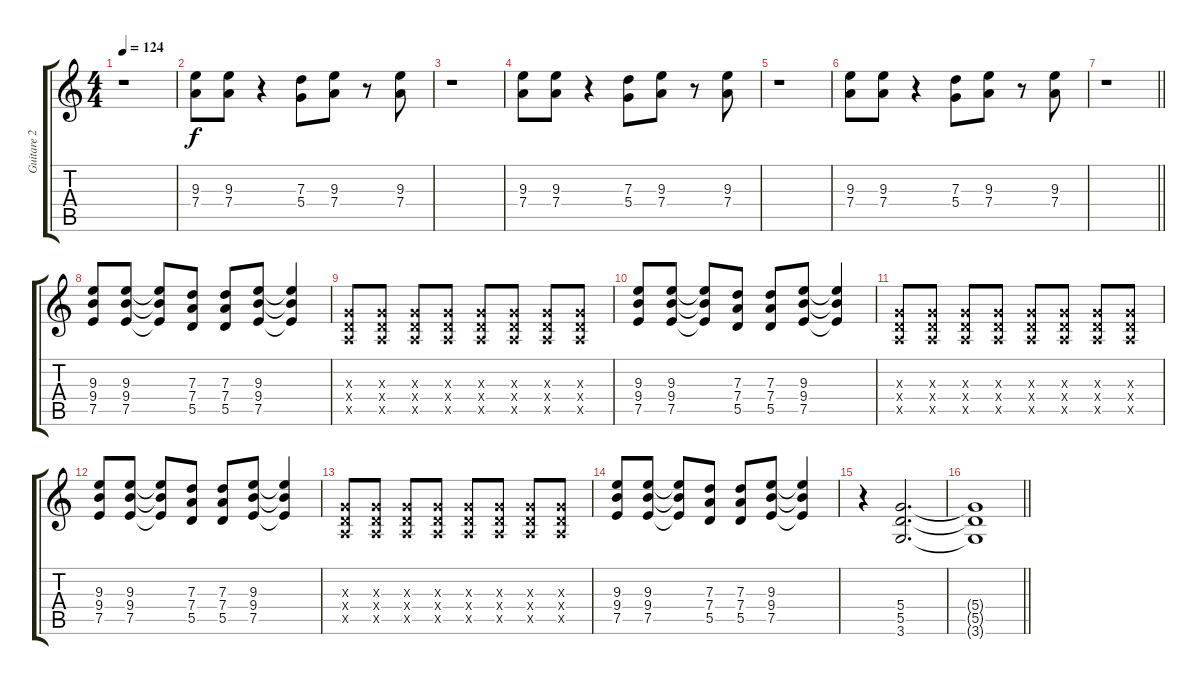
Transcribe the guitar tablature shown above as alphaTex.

\track ("Guitare 2" "Guitare 2") {instrument distortionguitar}
\staff {score tabs}
\tuning (E4 B3 G3 D3 A2 E2) {hide}
\ts (4 4)
\tempo 124
\clef g2
\ks c
r.1{dy f} |
(9.3 7.4).8 (9.3 7.4).8 r.4 (7.3 5.4).8 (9.3 7.4).8 r.8 (9.3 7.4).8 |
r.1 |
(9.3 7.4).8 (9.3 7.4).8 r.4 (7.3 5.4).8 (9.3 7.4).8 r.8 (9.3 7.4).8 |
r.1 |
(9.3 7.4).8 (9.3 7.4).8 r.4 (7.3 5.4).8 (9.3 7.4).8 r.8 (9.3 7.4).8 |
\barLineRight lightlight
r.1 |
(9.3 9.4 7.5).8 (9.3 9.4 7.5).8 (9.3{t} 9.4{t} 7.5{t}).8 (7.3 7.4 5.5).8 (7.3 7.4 5.5).8 (9.3 9.4 7.5).8 (9.3{t} 9.4{t} 7.5{t}).4 |
(0.3{x} 0.4{x} 0.5{x}).8 (0.3{x} 0.4{x} 0.5{x}).8 (0.3{x} 0.4{x} 0.5{x}).8 (0.3{x} 0.4{x} 0.5{x}).8 (0.3{x} 0.4{x} 0.5{x}).8 (0.3{x} 0.4{x} 0.5{x}).8 (0.3{x} 0.4{x} 0.5{x}).8 (0.3{x} 0.4{x} 0.5{x}).8 |
(9.3 9.4 7.5).8 (9.3 9.4 7.5).8 (9.3{t} 9.4{t} 7.5{t}).8 (7.3 7.4 5.5).8 (7.3 7.4 5.5).8 (9.3 9.4 7.5).8 (9.3{t} 9.4{t} 7.5{t}).4 |
(0.3{x} 0.4{x} 0.5{x}).8 (0.3{x} 0.4{x} 0.5{x}).8 (0.3{x} 0.4{x} 0.5{x}).8 (0.3{x} 0.4{x} 0.5{x}).8 (0.3{x} 0.4{x} 0.5{x}).8 (0.3{x} 0.4{x} 0.5{x}).8 (0.3{x} 0.4{x} 0.5{x}).8 (0.3{x} 0.4{x} 0.5{x}).8 |
(9.3 9.4 7.5).8 (9.3 9.4 7.5).8 (9.3{t} 9.4{t} 7.5{t}).8 (7.3 7.4 5.5).8 (7.3 7.4 5.5).8 (9.3 9.4 7.5).8 (9.3{t} 9.4{t} 7.5{t}).4 |
(0.3{x} 0.4{x} 0.5{x}).8 (0.3{x} 0.4{x} 0.5{x}).8 (0.3{x} 0.4{x} 0.5{x}).8 (0.3{x} 0.4{x} 0.5{x}).8 (0.3{x} 0.4{x} 0.5{x}).8 (0.3{x} 0.4{x} 0.5{x}).8 (0.3{x} 0.4{x} 0.5{x}).8 (0.3{x} 0.4{x} 0.5{x}).8 |
(9.3 9.4 7.5).8 (9.3 9.4 7.5).8 (9.3{t} 9.4{t} 7.5{t}).8 (7.3 7.4 5.5).8 (7.3 7.4 5.5).8 (9.3 9.4 7.5).8 (9.3{t} 9.4{t} 7.5{t}).4 |
r.4 (5.4 5.5 3.6).2{d} |
\barLineRight lightlight
(5.4{t} 5.5{t} 3.6{t}).1
